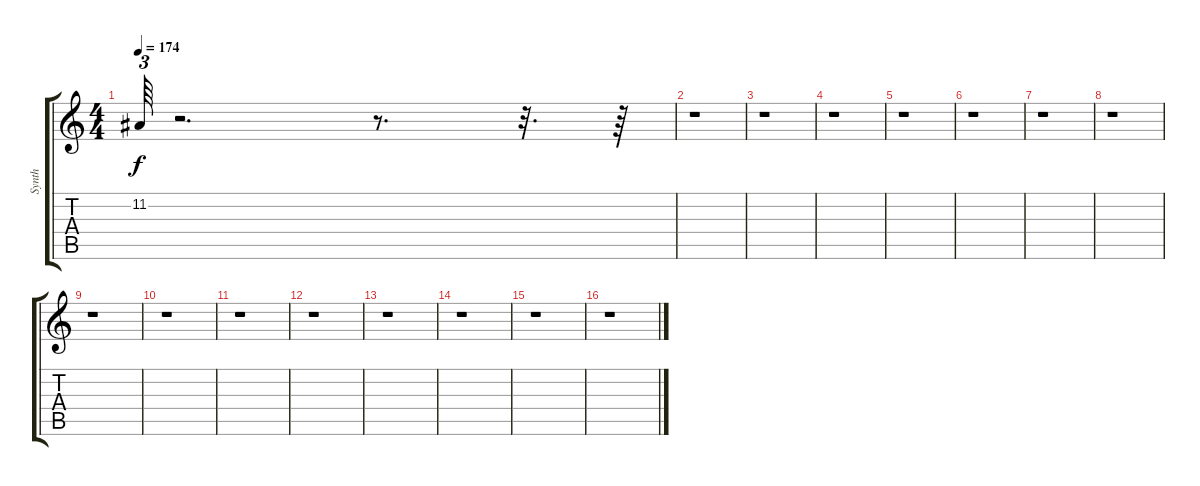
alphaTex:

\track ("Synth" "Synth") {instrument synthvoice}
\staff {score tabs}
\tuning (E4 B3 G3 D3 A2 E2) {hide}
\ts (4 4)
\tempo 174
\clef g2
\ks c
11.2{t}.64{tu (3 2) dy f} r.2{d} r.8{d} r.32{d} r.64 |
r.1 |
r.1 |
r.1 |
r.1 |
r.1 |
r.1 |
r.1 |
r.1 |
r.1 |
r.1 |
r.1 |
r.1 |
r.1 |
r.1 |
r.1
